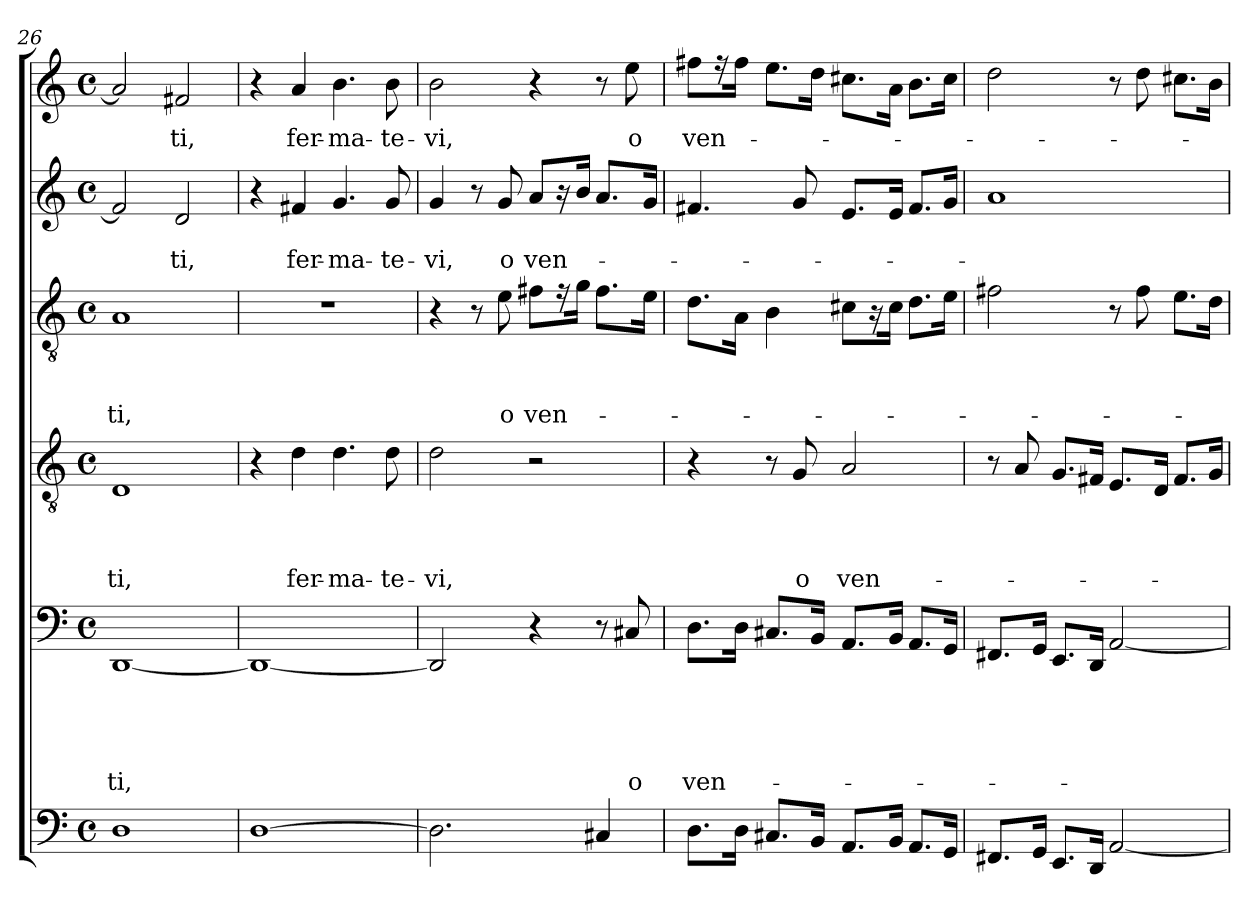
**kern	**kern	**text	**text	**text	**text	**text	**kern	**text	**text	**text	**text	**kern	**text	**text	**text	**kern	**text	**text	**kern	**text
*part6	*part5	*part5	*part5	*part5	*part5	*part5	*part4	*part4	*part4	*part4	*part4	*part3	*part3	*part3	*part3	*part2	*part2	*part2	*part1	*part1
*staff6	*staff5	*staff5	*staff5	*staff5	*staff5	*staff5	*staff4	*staff4	*staff4	*staff4	*staff4	*staff3	*staff3	*staff3	*staff3	*staff2	*staff2	*staff2	*staff1	*staff1
*clefF4	*clefF4	*	*	*	*	*	*clefGv2	*	*	*	*	*clefGv2	*	*	*	*clefG2	*	*	*clefG2	*
*k[]	*k[]	*	*	*	*	*	*k[]	*	*	*	*	*k[]	*	*	*	*k[]	*	*	*k[]	*
*C:	*C:	*	*	*	*	*	*C:	*	*	*	*	*C:	*	*	*	*C:	*	*	*C:	*
*M4/4	*M4/4	*	*	*	*	*	*M4/4	*	*	*	*	*M4/4	*	*	*	*M4/4	*	*	*M4/4	*
*met(c)	*met(c)	*	*	*	*	*	*met(c)	*	*	*	*	*met(c)	*	*	*	*met(c)	*	*	*met(c)	*
=26	=26	=26	=26	=26	=26	=26	=26	=26	=26	=26	=26	=26	=26	=26	=26	=26	=26	=26	=26	=26
!	!	!	!	!	!	!LO:LY:b	!	!	!	!	!LO:LY:b	!	!	!	!LO:LY:b	!	!	!	!	!
1D	[1DD	.	.	.	.	-ti,	1D	.	.	.	-ti,	1A	.	.	-ti,	2f#/]	.	.	2a/]	.
!	!	!	!	!	!	!	!	!	!	!	!	!	!	!	!	!	!	!LO:LY:b	!	!LO:LY:b
.	.	.	.	.	.	.	.	.	.	.	.	.	.	.	.	2d/	.	-ti,	2f#X/	-ti,
=27	=27	=27	=27	=27	=27	=27	=27	=27	=27	=27	=27	=27	=27	=27	=27	=27	=27	=27	=27	=27
[1D	1DD_	.	.	.	.	.	4r	.	.	.	.	1r	.	.	.	4r	.	.	4r	.
!	!	!	!	!	!	!	!	!	!	!	!LO:LY:b	!	!	!	!	!	!	!LO:LY:b	!	!LO:LY:b
.	.	.	.	.	.	.	4d\	.	.	.	fer-	.	.	.	.	4f#X/	.	fer-	4a/	fer-
!	!	!	!	!	!	!	!	!	!	!	!LO:LY:b	!	!	!	!	!	!	!LO:LY:b	!	!LO:LY:b
.	.	.	.	.	.	.	4.d\	.	.	.	-ma-	.	.	.	.	4.g/	.	-ma-	4.b\	-ma-
!	!	!	!	!	!	!	!	!	!	!	!LO:LY:b	!	!	!	!	!	!	!LO:LY:b	!	!LO:LY:b
.	.	.	.	.	.	.	8d\	.	.	.	-te-	.	.	.	.	8g/	.	-te-	8b\	-te-
=28	=28	=28	=28	=28	=28	=28	=28	=28	=28	=28	=28	=28	=28	=28	=28	=28	=28	=28	=28	=28
!	!	!	!	!	!	!	!	!	!	!	!LO:LY:b	!	!	!	!	!	!	!LO:LY:b	!	!LO:LY:b
2.D\]	2DD/]	.	.	.	.	.	2d\	.	.	.	-vi,	4r	.	.	.	4g/	.	-vi,	2b\	-vi,
.	.	.	.	.	.	.	.	.	.	.	.	8r	.	.	.	8r	.	.	.	.
!	!	!	!	!	!	!	!	!	!	!	!	!	!	!	!LO:LY:b	!	!	!LO:LY:b	!	!
.	.	.	.	.	.	.	.	.	.	.	.	8e\	.	.	o	8g/	.	o	.	.
!	!	!	!	!	!	!	!	!	!	!	!	!	!	!	!LO:LY:b	!	!	!LO:LY:b	!	!
.	4r	.	.	.	.	.	2r	.	.	.	.	8f#X\L	.	.	ven-	8a/L	.	ven-	4r	.
.	.	.	.	.	.	.	.	.	.	.	.	16r	.	.	.	16r	.	.	.	.
.	.	.	.	.	.	.	.	.	.	.	.	16g\Jk	.	.	.	16b/Jk	.	.	.	.
4C#X/	8r	.	.	.	.	.	.	.	.	.	.	8.f#\L	.	.	.	8.a/L	.	.	8r	.
!	!	!	!	!	!	!LO:LY:b	!	!	!	!	!	!	!	!	!	!	!	!	!	!LO:LY:b
.	8C#X/	.	.	.	.	o	.	.	.	.	.	.	.	.	.	.	.	.	8ee\	o
.	.	.	.	.	.	.	.	.	.	.	.	16e\Jk	.	.	.	16g/Jk	.	.	.	.
=29	=29	=29	=29	=29	=29	=29	=29	=29	=29	=29	=29	=29	=29	=29	=29	=29	=29	=29	=29	=29
!	!	!	!	!	!	!LO:LY:b	!	!	!	!	!	!	!	!	!	!	!	!	!	!LO:LY:b
8.D\L	8.D\L	.	.	.	.	ven-	4r	.	.	.	.	8.d\L	.	.	.	4.f#X/	.	.	8ff#X\L	ven-
.	.	.	.	.	.	.	.	.	.	.	.	.	.	.	.	.	.	.	16r	.
16D\Jk	16D\Jk	.	.	.	.	.	.	.	.	.	.	16A\Jk	.	.	.	.	.	.	16ff#\Jk	.
8.C#X/L	8.C#X/L	.	.	.	.	.	8r	.	.	.	.	4B\	.	.	.	.	.	.	8.ee\L	.
!	!	!	!	!	!	!	!	!	!	!	!LO:LY:b	!	!	!	!	!	!	!	!	!
.	.	.	.	.	.	.	8G/	.	.	.	o	.	.	.	.	8g/	.	.	.	.
16BB/Jk	16BB/Jk	.	.	.	.	.	.	.	.	.	.	.	.	.	.	.	.	.	16dd\Jk	.
!	!	!	!	!	!	!	!	!	!	!	!LO:LY:b	!	!	!	!	!	!	!	!	!
8.AA/L	8.AA/L	.	.	.	.	.	2A/	.	.	.	ven-	8c#X\L	.	.	.	8.e/L	.	.	8.cc#X\L	.
.	.	.	.	.	.	.	.	.	.	.	.	16r	.	.	.	.	.	.	.	.
16BB/Jk	16BB/Jk	.	.	.	.	.	.	.	.	.	.	16c#\Jk	.	.	.	16e/Jk	.	.	16a\Jk	.
8.AA/L	8.AA/L	.	.	.	.	.	.	.	.	.	.	8.d\L	.	.	.	8.f#/L	.	.	8.b\L	.
16GG/Jk	16GG/Jk	.	.	.	.	.	.	.	.	.	.	16e\Jk	.	.	.	16g/Jk	.	.	16cc#\Jk	.
!!LO:LB:g=z
=30	=30	=30	=30	=30	=30	=30	=30	=30	=30	=30	=30	=30	=30	=30	=30	=30	=30	=30	=30	=30
8.FF#X/L	8.FF#X/L	.	.	.	.	.	8r	.	.	.	.	2f#X\	.	.	.	1a	.	.	2dd\	.
.	.	.	.	.	.	.	8A/	.	.	.	.	.	.	.	.	.	.	.	.	.
16GG/Jk	16GG/Jk	.	.	.	.	.	.	.	.	.	.	.	.	.	.	.	.	.	.	.
8.EE/L	8.EE/L	.	.	.	.	.	8.G/L	.	.	.	.	.	.	.	.	.	.	.	.	.
16DD/Jk	16DD/Jk	.	.	.	.	.	16F#X/Jk	.	.	.	.	.	.	.	.	.	.	.	.	.
[2AA/	[2AA/	.	.	.	.	.	8.E/L	.	.	.	.	8r	.	.	.	.	.	.	8r	.
.	.	.	.	.	.	.	.	.	.	.	.	8f#\	.	.	.	.	.	.	8dd\	.
.	.	.	.	.	.	.	16D/Jk	.	.	.	.	.	.	.	.	.	.	.	.	.
.	.	.	.	.	.	.	8.F#/L	.	.	.	.	8.e\L	.	.	.	.	.	.	8.cc#X\L	.
.	.	.	.	.	.	.	16G/Jk	.	.	.	.	16d\Jk	.	.	.	.	.	.	16b\Jk	.
=	=	=	=	=	=	=	=	=	=	=	=	=	=	=	=	=	=	=	=	=
*-	*-	*-	*-	*-	*-	*-	*-	*-	*-	*-	*-	*-	*-	*-	*-	*-	*-	*-	*-	*-
